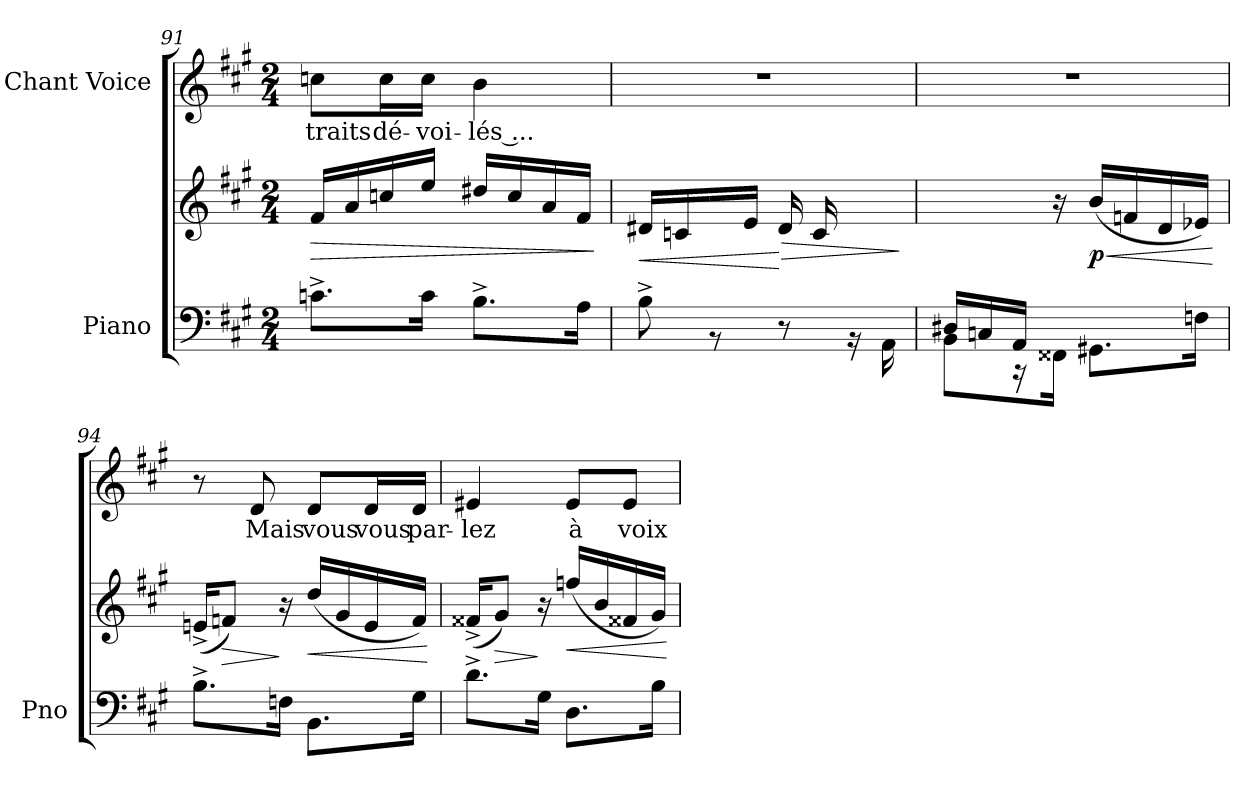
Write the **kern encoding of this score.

**kern	**kern	**dynam	**kern	**text
*part2	*part2	*part2	*part1	*part1
*staff3	*staff2	*staff2/3	*staff1	*staff1
*I"Piano	*	*	*I"Chant Voice	*
*I'Pno	*	*	*	*
*clefF4	*clefG2	*	*clefG2	*
*k[f#c#g#]	*k[f#c#g#]	*	*k[f#c#g#]	*
*M2/4	*M2/4	*	*M2/4	*
=91	=91	=91	=91	=91
!	!	!LO:HP:b	!	!LO:LY:b
8.cn^<\L	16f#/LL	>	8ccn\L	traits
.	16a/	.	.	.
!	!	!	!	!LO:LY:b
.	16ccn/	.	16cc\L	dé-
!	!	!	!	!LO:LY:b
16c\Jk	16ee/JJ	.	16cc\JJ	-voi-
!	!	!	!	!LO:LY:b
8.B^<\L	16dd#X/LL	.	4b\	-lés ...
.	16cc/	.	.	.
.	16a/	.	.	.
16A\Jk	16f#/JJ	.	.	.
.	.	]	.	.
!!LO:LB:g=z
=92	=92	=92	=92	=92
*^	*	*	*	*
!	!	!	!LO:HP:b	!	!
8ryy	8B^<\	16d#X/LL	<	2r	.
.	.	16cn/	.	.	.
16A/	8r	16ryy	.	.	.
8.ryy	.	16e/JJ	.	.	.
!	!	!	!LO:HP:n=1:b	!	!
.	8r	16d#/LL	[ >	.	.
.	.	16c/	.	.	.
16A/	16r	8ryy	.	.	.
16F#/JJ	16AA\	.	.	.	.
*v	*v	*	*	*	*
.	.	]	.	.
!!LO:LB:g=z
=93	=93	=93	=93	=93
*^	*	*	*	*
16D#X/LL	8BB\L	8.ryy	.	2r	.
16Cn/	.	.	.	.	.
16AA/JJ	16r	.	.	.	.
4ryy	16FF##X\JJ	16r	.	.	.
!	!	!	!LO:HP:b	!	!
!	!	!	!LO:DY:n=1:b	!	!
.	8.GG#X\L	(16b/LL	< p	.	.
.	.	16fn/	.	.	.
.	.	16d/	.	.	.
16ryy	16Fn\Jk	16e-X/JJ)	.	.	.
*v	*v	*	*	*	*
.	.	[	.	.
=94	=94	=94	=94	=94
8.B^<\L	(16en^>/KL	.	8r	.
!	!	!LO:HP:b	!	!
.	8fn/J)	>	.	.
!	!	!	!	!LO:LY:b
.	.	.	8d/	Mais
16Fn\Jk	16r	]	.	.
!	!	!LO:HP:b	!	!LO:LY:b
8.BB\L	(16dd/LL	<	8d/L	vous
.	16g#/	.	.	.
!	!	!	!	!LO:LY:b
.	16e/	.	16d/L	vous
!	!	!	!	!LO:LY:b
16G#\Jk	16f/JJ)	.	16d/JJ	par-
.	.	[	.	.
=95	=95	=95	=95	=95
!	!	!	!	!LO:LY:b
8.d^<\L	(16f##X^>/KL	.	4e#X/	-lez
!	!	!LO:HP:b	!	!
.	8g#/J)	>	.	.
16G#\Jk	16r	]	.	.
!	!	!LO:HP:b	!	!LO:LY:b
8.D\L	(16ffn/LL	<	8e#/L	à
.	16b/	.	.	.
!	!	!	!	!LO:LY:b
.	16f##X/	.	8e#/J	voix
16B\Jk	16g#/JJ)	.	.	.
.	.	[	.	.
=	=	=	=	=
*-	*-	*-	*-	*-
